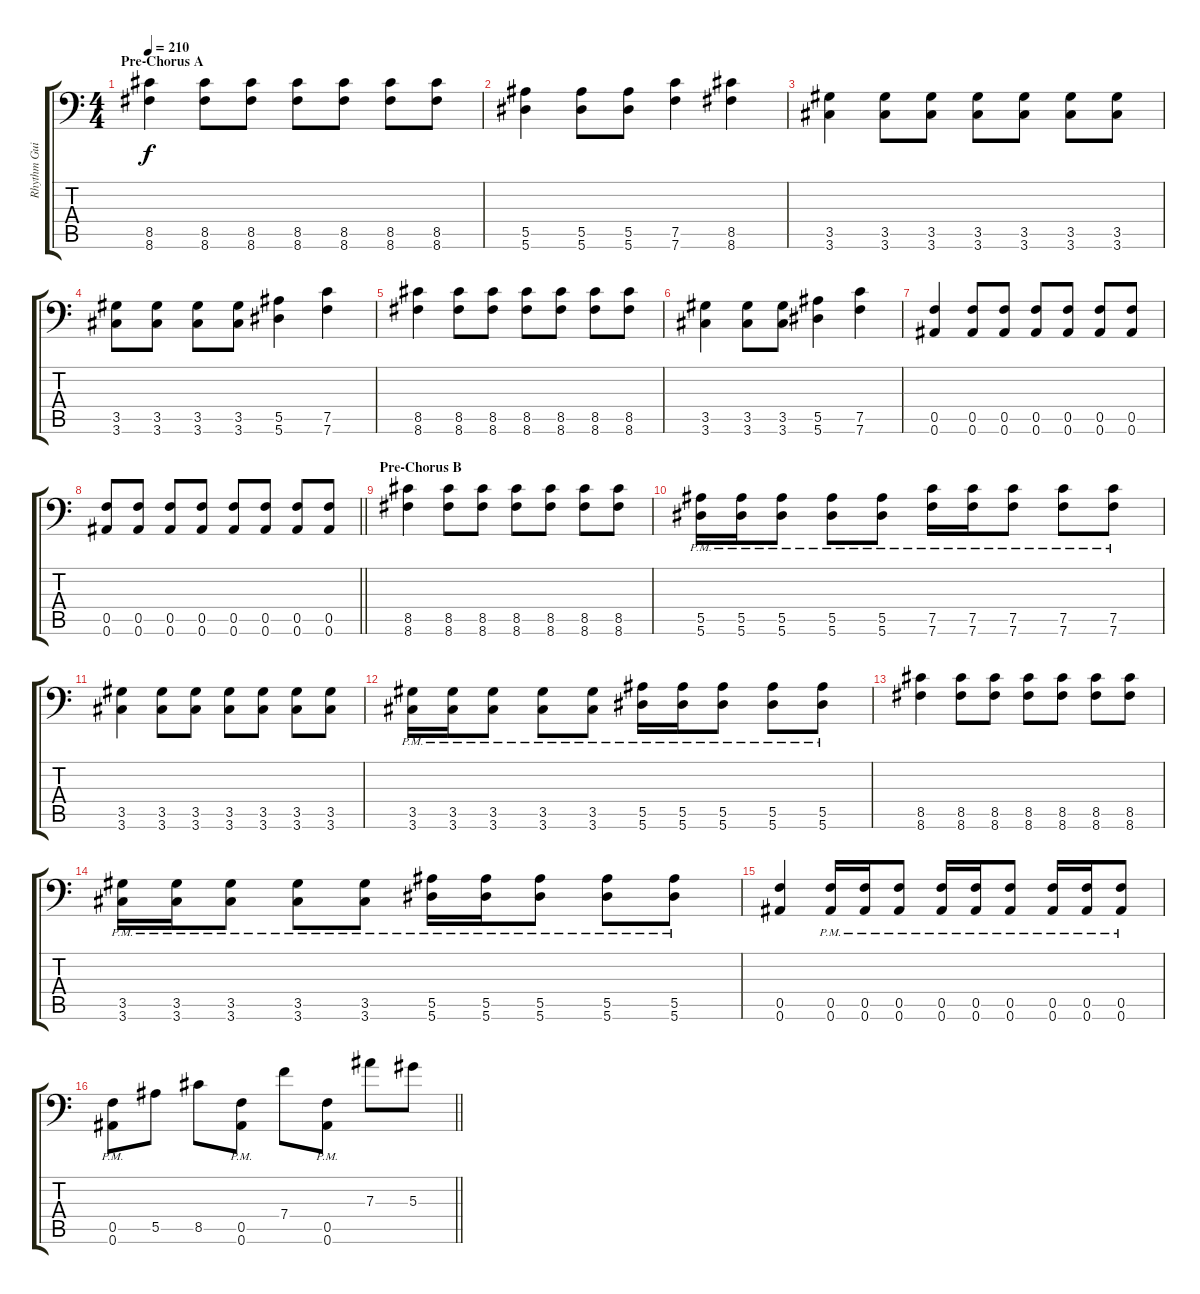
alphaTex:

\track ("Rhythm Guitar II" "Rhythm Gui") {instrument overdrivenguitar}
\staff {score tabs}
\tuning (C4 G3 Eb3 Bb2 F2 Bb1) {hide}
\ts (4 4)
\section ("" "Pre-Chorus A")
\tempo 210
\clef f4
\ks c
(8.5 8.6).4{dy f balance 16} (8.5 8.6).8 (8.5 8.6).8 (8.5 8.6).8 (8.5 8.6).8 (8.5 8.6).8 (8.5 8.6).8 |
(5.5 5.6).4 (5.5 5.6).8 (5.5 5.6).8 (7.5 7.6).4 (8.5 8.6).4 |
(3.5 3.6).4 (3.5 3.6).8 (3.5 3.6).8 (3.5 3.6).8 (3.5 3.6).8 (3.5 3.6).8 (3.5 3.6).8 |
(3.5 3.6).8 (3.5 3.6).8 (3.5 3.6).8 (3.5 3.6).8 (5.5 5.6).4 (7.5 7.6).4 |
(8.5 8.6).4 (8.5 8.6).8 (8.5 8.6).8 (8.5 8.6).8 (8.5 8.6).8 (8.5 8.6).8 (8.5 8.6).8 |
(3.5 3.6).4 (3.5 3.6).8 (3.5 3.6).8 (5.5 5.6).4 (7.5 7.6).4 |
(0.5 0.6).4 (0.5 0.6).8 (0.5 0.6).8 (0.5 0.6).8 (0.5 0.6).8 (0.5 0.6).8 (0.5 0.6).8 |
\barLineRight lightlight
(0.5 0.6).8 (0.5 0.6).8 (0.5 0.6).8 (0.5 0.6).8 (0.5 0.6).8 (0.5 0.6).8 (0.5 0.6).8 (0.5 0.6).8 |
\section ("" "Pre-Chorus B")
(8.5 8.6).4 (8.5 8.6).8 (8.5 8.6).8 (8.5 8.6).8 (8.5 8.6).8 (8.5 8.6).8 (8.5 8.6).8 |
(5.5{pm} 5.6{pm}).16 (5.5{pm} 5.6{pm}).16 (5.5{pm} 5.6{pm}).8 (5.5{pm} 5.6{pm}).8 (5.5{pm} 5.6{pm}).8 (7.5{pm} 7.6{pm}).16 (7.5{pm} 7.6{pm}).16 (7.5{pm} 7.6{pm}).8 (7.5{pm} 7.6{pm}).8 (7.5{pm} 7.6{pm}).8 |
(3.5 3.6).4 (3.5 3.6).8 (3.5 3.6).8 (3.5 3.6).8 (3.5 3.6).8 (3.5 3.6).8 (3.5 3.6).8 |
(3.5{pm} 3.6{pm}).16 (3.5{pm} 3.6{pm}).16 (3.5{pm} 3.6{pm}).8 (3.5{pm} 3.6{pm}).8 (3.5{pm} 3.6{pm}).8 (5.5{pm} 5.6{pm}).16 (5.5{pm} 5.6{pm}).16 (5.5{pm} 5.6{pm}).8 (5.5{pm} 5.6{pm}).8 (5.5{pm} 5.6{pm}).8 |
(8.5 8.6).4 (8.5 8.6).8 (8.5 8.6).8 (8.5 8.6).8 (8.5 8.6).8 (8.5 8.6).8 (8.5 8.6).8 |
(3.5{pm} 3.6{pm}).16 (3.5{pm} 3.6{pm}).16 (3.5{pm} 3.6{pm}).8 (3.5{pm} 3.6{pm}).8 (3.5{pm} 3.6{pm}).8 (5.5{pm} 5.6{pm}).16 (5.5{pm} 5.6{pm}).16 (5.5{pm} 5.6{pm}).8 (5.5{pm} 5.6{pm}).8 (5.5{pm} 5.6{pm}).8 |
(0.5 0.6).4 (0.5{pm} 0.6{pm}).16 (0.5{pm} 0.6{pm}).16 (0.5{pm} 0.6{pm}).8 (0.5{pm} 0.6{pm}).16 (0.5{pm} 0.6{pm}).16 (0.5{pm} 0.6{pm}).8 (0.5{pm} 0.6{pm}).16 (0.5{pm} 0.6{pm}).16 (0.5{pm} 0.6{pm}).8 |
\barLineRight lightlight
(0.5{pm} 0.6{pm}).8 5.5.8 8.5.8 (0.5{pm} 0.6{pm}).8 7.4.8 (0.5{pm} 0.6{pm}).8 7.3.8 5.3.8
